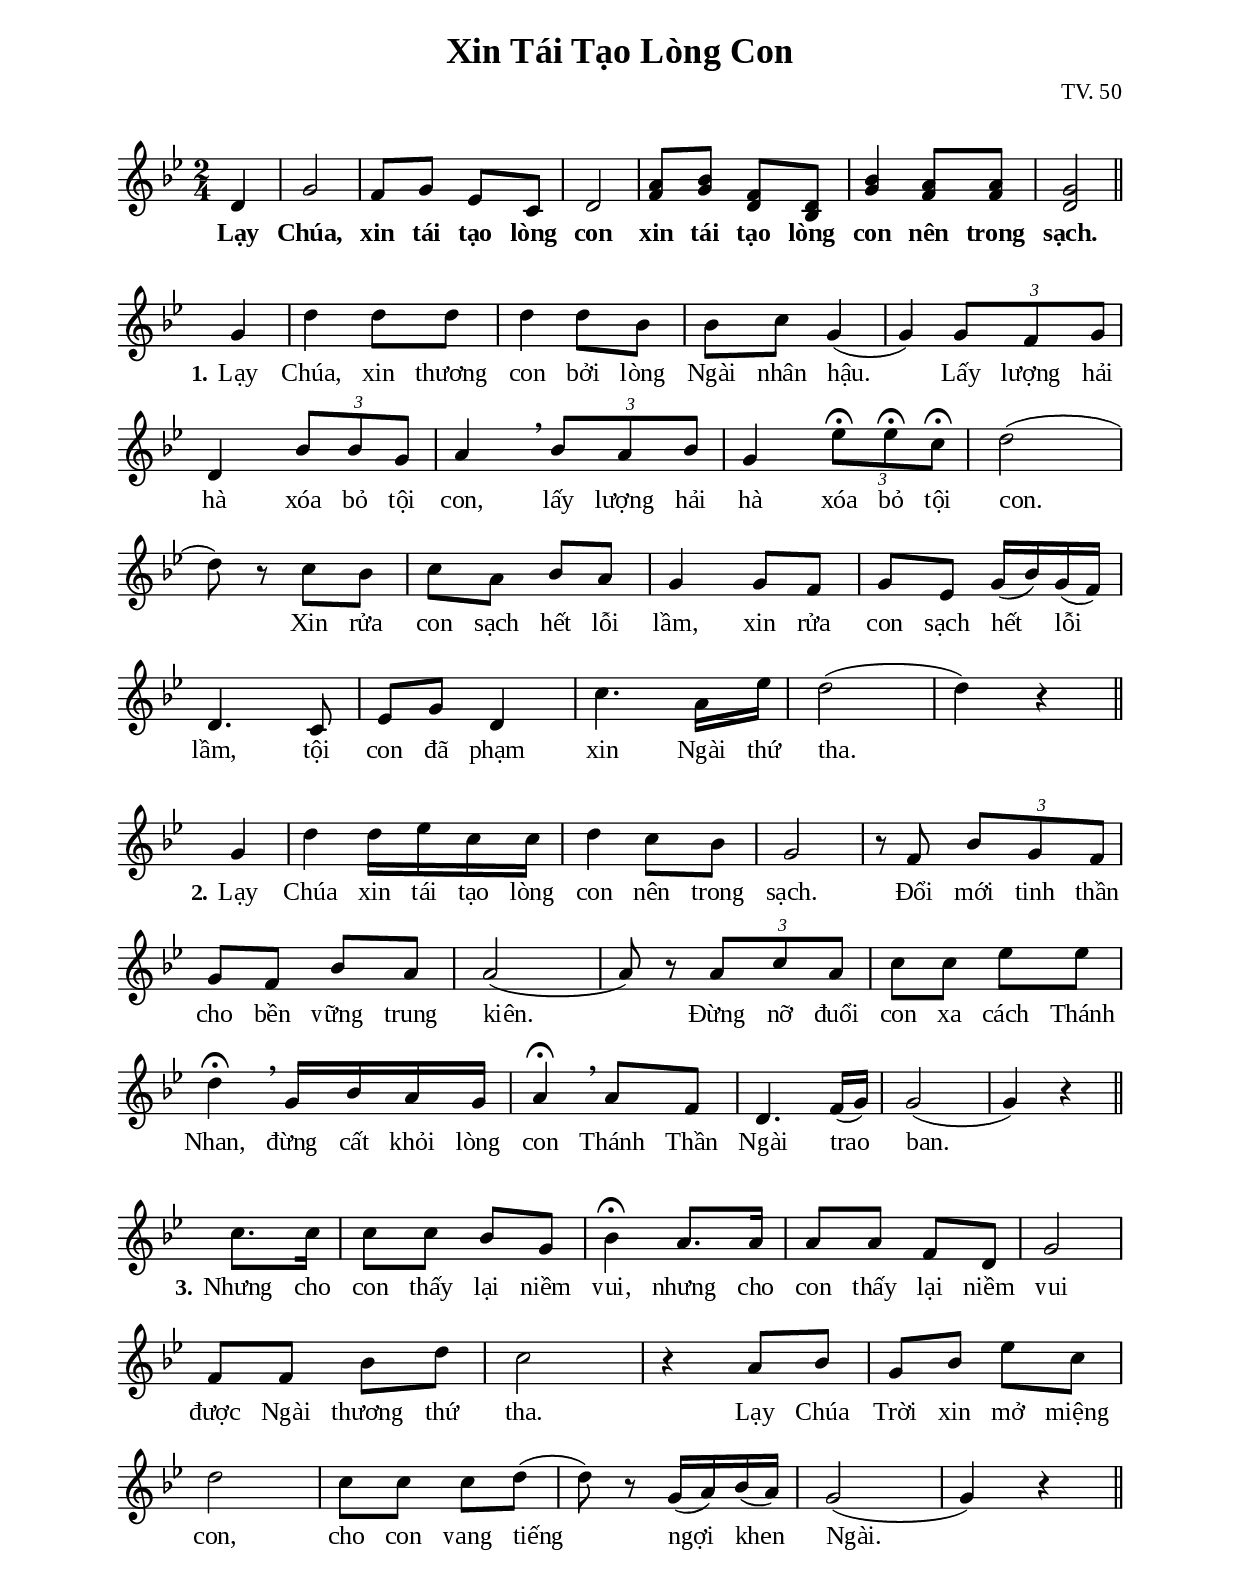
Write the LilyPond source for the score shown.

% Cài đặt chung
\version "2.20.0"
\include "english.ly"

\header {
  title = "Xin Tái Tạo Lòng Con"
  composer = "TV. 50"
  arranger = " "
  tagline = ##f
}

global = {
  \key bf \major
  \time 2/4
}

\paper {
  #(set-paper-size "a4")
  top-margin = 20\mm
  bottom-margin = 15\mm
  left-margin = 20\mm
  right-margin = 20\mm
  indent = #0
  #(define fonts
	 (make-pango-font-tree "Liberation Serif"
	 		       "Liberation Serif"
			       "Liberation Serif"
			       (/ 20 20)))
}

% Nhạc điệp khúc
nhacDiepKhuc = \relative c' {
  \override Lyrics.LyricSpace.minimum-distance = #1.7
  \partial 4 d4 |
  g2 |
  f8 g ef c |
  d2 |
  <<
  {
    a'8 bf f d |
    bf'4 a8 a |
    g2
  }
  {
    f8 g d bf |
    g'4 f8 f |
    d2
  }
  >>
  \bar "||"
}

% Nhạc phiên khúc
nhacPhienKhucMot = \relative c'' {
  \override Lyrics.LyricSpace.minimum-distance = #2.0
  \override Score.BarNumber.break-visibility = ##(#f #f #f)
  \partial 4 g4 |
  d' d8 d |
  d4 d8 bf |
  bf c g4 ( |
  g) \tuplet 3/2 { g8 f g } |
  d4 \tuplet 3/2 { bf'8 bf g } |
  a4 \breathe \tuplet 3/2 { bf8 a bf } |
  g4 \tuplet 3/2 { ef'8 \fermata ef \fermata c \fermata } |
  d2 ( |
  d8) r c bf |
  c a bf a |
  g4 g8 f |
  g ef g16 (bf) g (f) |
  d4. c8 |
  ef8 g d4 |
  c'4. a16 ef' |
  d2 ( |
  d4) r \bar "||"
}

nhacPhienKhucHai = \relative c'' {
  \override Lyrics.LyricSpace.minimum-distance = #2.0
  \override Score.BarNumber.break-visibility = ##(#f #f #f)
  \partial 4 g4 |
  d'4 d16 ef c c |
  d4 c8 bf |
  g2 |
  r8 f \tuplet 3/2 { bf8 g f } |
  g f bf a |
  a2 ( |
  a8) r \tuplet 3/2 { a8 c a } |
  c c ef ef |
  d4 \fermata \breathe g,16 bf a g |
  a4 \fermata \breathe a8 f |
  d4. f16 (g) |
  g2 ( |
  g4) r \bar "||"
}

nhacPhienKhucBa = \relative c'' {
  \override Lyrics.LyricSpace.minimum-distance = #2.0
  \override Score.BarNumber.break-visibility = ##(#f #f #f)
  \partial 4 c8. c16 |
  c8 c bf g |
  bf4 \fermata a8. a16 |
  a8 a f d |
  g2 |
  f8 f bf d |
  c2 |
  r4 a8 bf |
  g bf ef c |
  d2 |
  c8 c c d ( |
  d) r g,16 (a) bf (a) |
  g2 ( |
  g4) r \bar "||"
}

% Lời điệp khúc
loiDiepKhuc = \lyricmode {
  \override Lyrics.LyricText.font-series = #'bold
  Lạy Chúa, xin tái tạo lòng con
  xin tái tạo lòng con nên trong sạch.
}

% Lời phiên khúc
loiPhienKhucMot = \lyricmode {
  \set stanza = #"1."
  Lạy Chúa, xin thương con bởi lòng Ngài nhân hậu.
  Lấy lượng hải hà xóa bỏ tội con,
  lấy lượng hải hà xóa bỏ tội con.
  Xin rửa con sạch hết lỗi lầm,
  xin rửa con sạch hết lỗi lầm,
  tội con đã phạm xin Ngài thứ tha.
}

loiPhienKhucHai = \lyricmode {
  \set stanza = #"2."
  Lạy Chúa xin tái tạo lòng con nên trong sạch.
  Đổi mới tinh thần cho bền vững trung kiên.
  Đừng nỡ đuổi con xa cách Thánh Nhan,
  đừng cất khỏi lòng con Thánh Thần Ngài trao ban.
}

loiPhienKhucBa = \lyricmode {
  \set stanza = #"3."
  Nhưng cho con thấy lại niềm vui,
  nhưng cho con thấy lại niềm vui
  được Ngài thương thứ tha.
  Lạy Chúa Trời xin mở miệng con,
  cho con vang tiếng ngợi khen Ngài.
}


% Dàn trang
\score {
  \new ChoirStaff <<
    \new Staff = chorus <<
      \new Voice = "sopranos" {
        \voiceOne \global \stemUp \nhacDiepKhuc
      }
    >>
    \new Lyrics = basses
    \context Lyrics = basses 
      %\with \override LyricText.font-shape = #'bold
      \lyricsto sopranos \loiDiepKhuc
  >>
}

\score {
  \new ChoirStaff <<
    \new Staff = verses <<
      \override Staff.TimeSignature.transparent = ##t
      \new Voice = "verse" {
        \global \stemNeutral \nhacPhienKhucMot
      }
    >>
    \new Lyrics \lyricsto verse \loiPhienKhucMot
  >>
}

\score {
  \new ChoirStaff <<
    \new Staff = verses <<
      \override Staff.TimeSignature.transparent = ##t
      \new Voice = "verse" {
        \global \stemNeutral \nhacPhienKhucHai
      }
    >>
    \new Lyrics \lyricsto verse \loiPhienKhucHai
  >>
}

\score {
  \new ChoirStaff <<
    \new Staff = verses <<
      \override Staff.TimeSignature.transparent = ##t
      \new Voice = "verse" {
        \global \stemNeutral \nhacPhienKhucBa
      }
    >>
    \new Lyrics \lyricsto verse \loiPhienKhucBa
  >>
}
